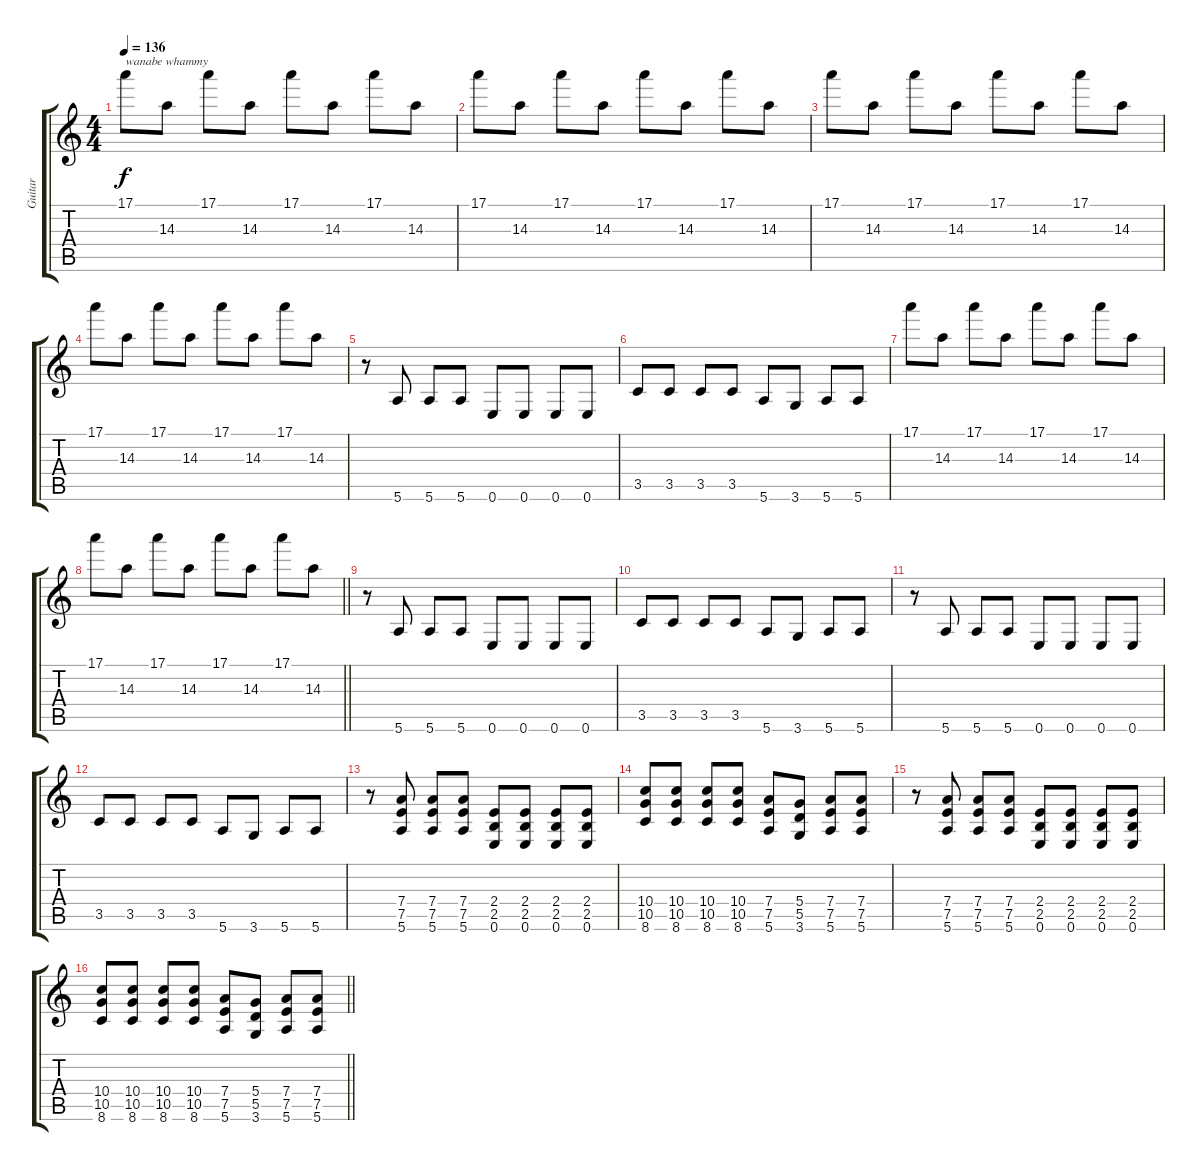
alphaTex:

\track ("Guitar" "Guitar") {instrument overdrivenguitar}
\staff {score tabs}
\tuning (E4 B3 G3 D3 A2 E2) {hide}
\ts (4 4)
\tempo 136
\clef g2
\ks c
17.1.8{txt "wanabe whammy" dy f balance 14 instrument overdrivenguitar} 14.3.8 17.1.8 14.3.8 17.1.8 14.3.8 17.1.8 14.3.8 |
17.1.8 14.3.8 17.1.8 14.3.8 17.1.8 14.3.8 17.1.8 14.3.8 |
17.1.8 14.3.8 17.1.8 14.3.8 17.1.8 14.3.8 17.1.8 14.3.8 |
17.1.8 14.3.8 17.1.8 14.3.8 17.1.8 14.3.8 17.1.8 14.3.8 |
r.8{balance 8} 5.6.8 5.6.8 5.6.8 0.6.8 0.6.8 0.6.8 0.6.8 |
3.5.8 3.5.8 3.5.8 3.5.8 5.6.8 3.6.8 5.6.8 5.6.8 |
17.1.8{balance 14} 14.3.8 17.1.8 14.3.8 17.1.8 14.3.8 17.1.8 14.3.8 |
\barLineRight lightlight
17.1.8 14.3.8 17.1.8 14.3.8 17.1.8 14.3.8 17.1.8 14.3.8 |
\section ("" "")
r.8{balance 8} 5.6.8 5.6.8 5.6.8 0.6.8 0.6.8 0.6.8 0.6.8 |
3.5.8 3.5.8 3.5.8 3.5.8 5.6.8 3.6.8 5.6.8 5.6.8 |
r.8 5.6.8 5.6.8 5.6.8 0.6.8 0.6.8 0.6.8 0.6.8 |
3.5.8 3.5.8 3.5.8 3.5.8 5.6.8 3.6.8 5.6.8 5.6.8 |
r.8 (7.4 7.5 5.6).8 (7.4 7.5 5.6).8 (7.4 7.5 5.6).8 (2.4 2.5 0.6).8 (2.4 2.5 0.6).8 (2.4 2.5 0.6).8 (2.4 2.5 0.6).8 |
(10.4 10.5 8.6).8 (10.4 10.5 8.6).8 (10.4 10.5 8.6).8 (10.4 10.5 8.6).8 (7.4 7.5 5.6).8 (5.4 5.5 3.6).8 (7.4 7.5 5.6).8 (7.4 7.5 5.6).8 |
r.8 (7.4 7.5 5.6).8 (7.4 7.5 5.6).8 (7.4 7.5 5.6).8 (2.4 2.5 0.6).8 (2.4 2.5 0.6).8 (2.4 2.5 0.6).8 (2.4 2.5 0.6).8 |
\barLineRight lightlight
(10.4 10.5 8.6).8 (10.4 10.5 8.6).8 (10.4 10.5 8.6).8 (10.4 10.5 8.6).8 (7.4 7.5 5.6).8 (5.4 5.5 3.6).8 (7.4 7.5 5.6).8 (7.4 7.5 5.6).8
